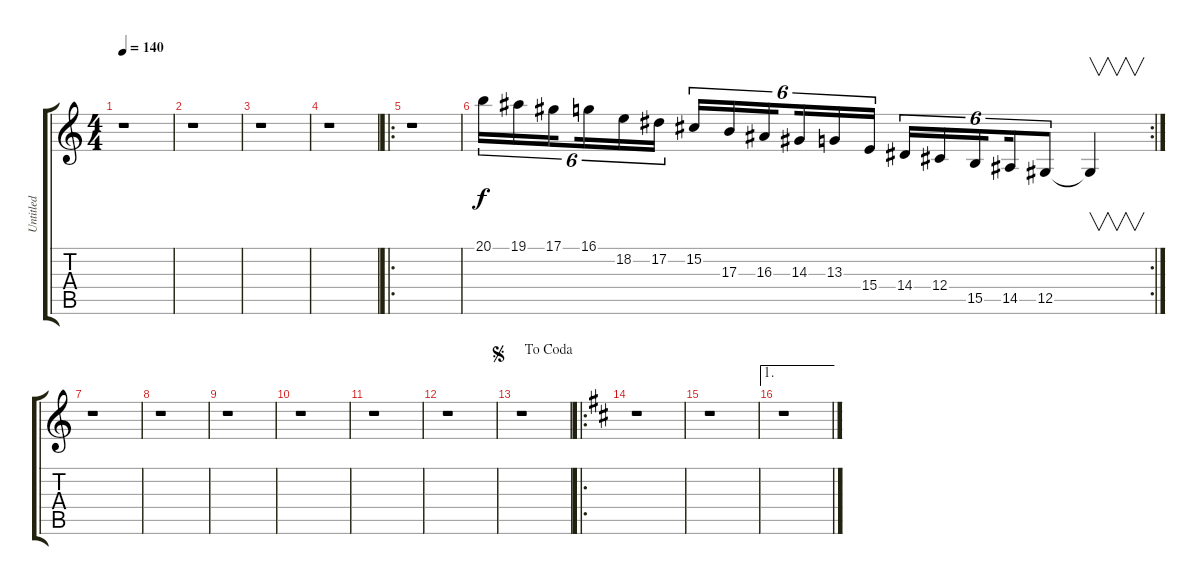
\track ("Untitled" "Untitled") {instrument lead2sawtooth}
\staff {score tabs}
\tuning (Eb4 Bb3 Gb3 Db3 Ab2 Eb2) {hide}
\ts (4 4)
\tempo 140
\clef g2
\ks c
r.1{dy f instrument lead2sawtooth} |
r.1 |
r.1 |
r.1 |
\ro
r.1 |
\rc 2
20.1.16{tu (6 4)} 19.1.16{tu (6 4)} 17.1.16{tu (6 4) beam splitsecondary} 16.1.16{tu (6 4)} 18.2.16{tu (6 4)} 17.2.16{tu (6 4)} 15.2.16{tu (6 4)} 17.3.16{tu (6 4)} 16.3.16{tu (6 4) beam splitsecondary} 14.3.16{tu (6 4)} 13.3.16{tu (6 4)} 15.4.16{tu (6 4)} 14.4.16{tu (6 4)} 12.4.16{tu (6 4)} 15.5.16{tu (6 4) beam splitsecondary} 14.5.16{tu (6 4)} 12.5.8{tu (6 4)} 12.5{t}.4{v} |
r.1 |
r.1 |
r.1 |
r.1 |
r.1 |
r.1 |
\jump segno
\jump dacoda
r.1 |
\ro
\ks d
r.1 |
r.1 |
\ae 1
r.1
